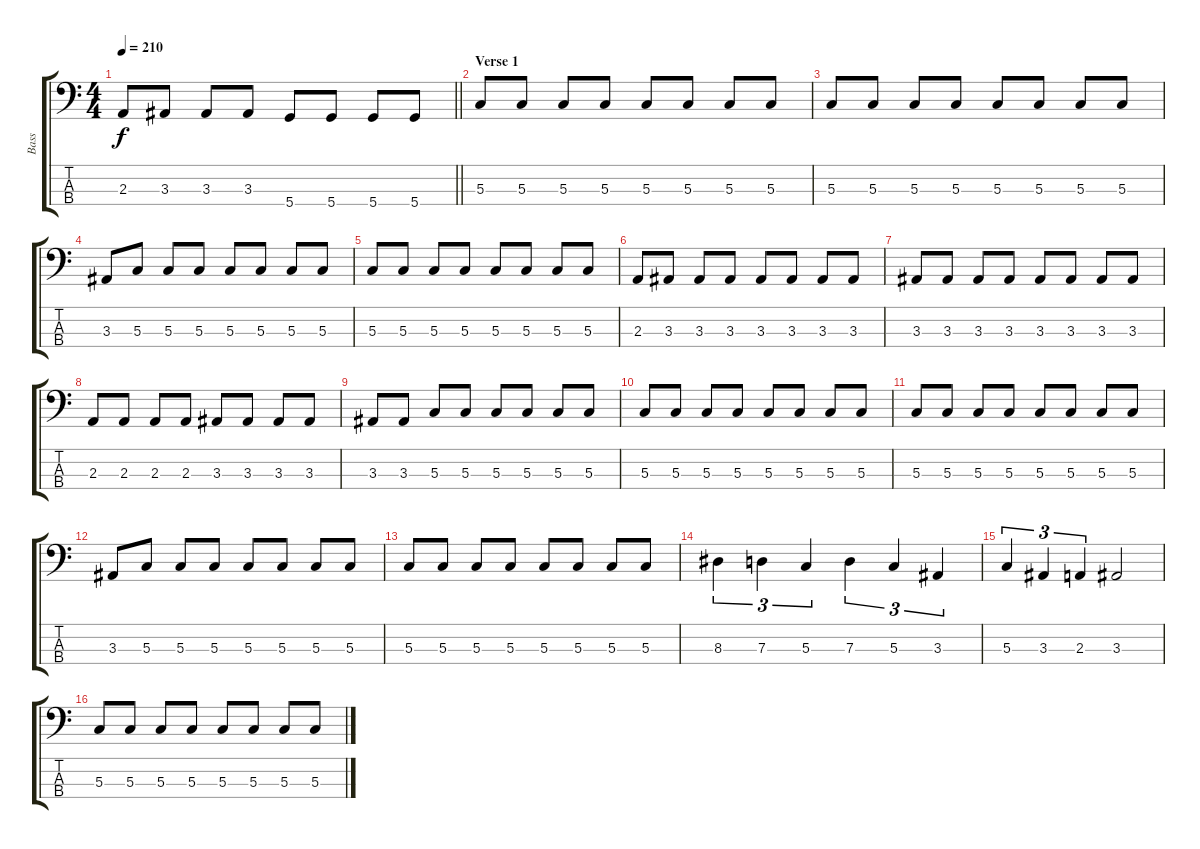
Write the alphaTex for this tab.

\track ("Bass" "Bass") {instrument electricbassfinger}
\staff {score tabs}
\tuning (F2 C2 G1 D1) {hide}
\ts (4 4)
\tempo 210
\clef f4
\barLineRight lightlight
\ks c
2.3.8{dy f} 3.3.8 3.3.8 3.3.8 5.4.8 5.4.8 5.4.8 5.4.8 |
\section ("" "Verse 1")
5.3.8 5.3.8 5.3.8 5.3.8 5.3.8 5.3.8 5.3.8 5.3.8 |
5.3.8 5.3.8 5.3.8 5.3.8 5.3.8 5.3.8 5.3.8 5.3.8 |
3.3.8 5.3.8 5.3.8 5.3.8 5.3.8 5.3.8 5.3.8 5.3.8 |
5.3.8 5.3.8 5.3.8 5.3.8 5.3.8 5.3.8 5.3.8 5.3.8 |
2.3.8 3.3.8 3.3.8 3.3.8 3.3.8 3.3.8 3.3.8 3.3.8 |
3.3.8 3.3.8 3.3.8 3.3.8 3.3.8 3.3.8 3.3.8 3.3.8 |
2.3.8 2.3.8 2.3.8 2.3.8 3.3.8 3.3.8 3.3.8 3.3.8 |
3.3.8 3.3.8 5.3.8 5.3.8 5.3.8 5.3.8 5.3.8 5.3.8 |
5.3.8 5.3.8 5.3.8 5.3.8 5.3.8 5.3.8 5.3.8 5.3.8 |
5.3.8 5.3.8 5.3.8 5.3.8 5.3.8 5.3.8 5.3.8 5.3.8 |
3.3.8 5.3.8 5.3.8 5.3.8 5.3.8 5.3.8 5.3.8 5.3.8 |
5.3.8 5.3.8 5.3.8 5.3.8 5.3.8 5.3.8 5.3.8 5.3.8 |
8.3.4{tu (3 2)} 7.3.4{tu (3 2)} 5.3.4{tu (3 2)} 7.3.4{tu (3 2)} 5.3.4{tu (3 2)} 3.3.4{tu (3 2)} |
5.3.4{tu (3 2)} 3.3.4{tu (3 2)} 2.3.4{tu (3 2)} 3.3.2 |
5.3.8 5.3.8 5.3.8 5.3.8 5.3.8 5.3.8 5.3.8 5.3.8
